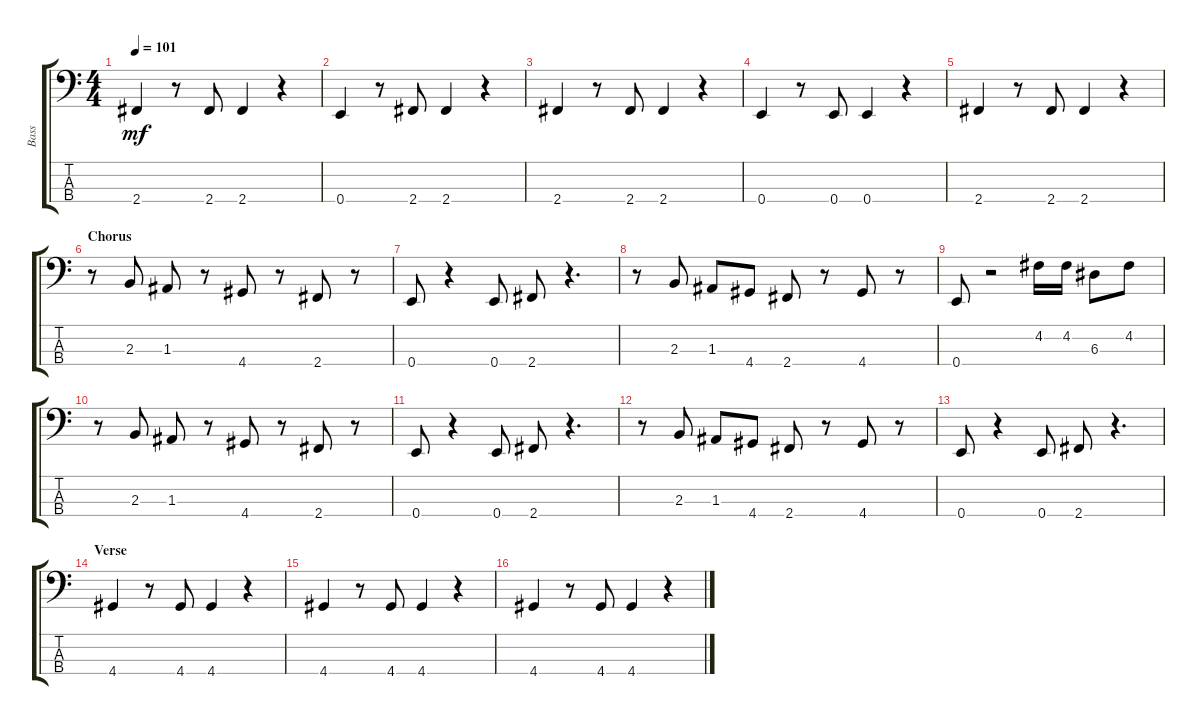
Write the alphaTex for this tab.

\track ("Bass" "Bass") {instrument electricbassfinger}
\staff {score tabs}
\tuning (G2 D2 A1 E1) {hide}
\ts (4 4)
\tempo 101
\clef f4
\ks c
2.4.4{dy mf} r.8 2.4.8 2.4.4 r.4 |
0.4.4 r.8 2.4.8 2.4.4 r.4 |
2.4.4 r.8 2.4.8 2.4.4 r.4 |
0.4.4 r.8 0.4.8 0.4.4 r.4 |
2.4.4 r.8 2.4.8 2.4.4 r.4 |
\section ("" "Chorus")
r.8 2.3.8 1.3.8 r.8 4.4.8 r.8 2.4.8 r.8 |
0.4.8 r.4 0.4.8 2.4.8 r.4{d} |
r.8 2.3.8 1.3.8 4.4.8 2.4.8 r.8 4.4.8 r.8 |
0.4.8 r.2 4.2.16 4.2.16 6.3.8 4.2.8 |
r.8 2.3.8 1.3.8 r.8 4.4.8 r.8 2.4.8 r.8 |
0.4.8 r.4 0.4.8 2.4.8 r.4{d} |
r.8 2.3.8 1.3.8 4.4.8 2.4.8 r.8 4.4.8 r.8 |
0.4.8 r.4 0.4.8 2.4.8 r.4{d} |
\section ("" "Verse")
4.4.4 r.8 4.4.8 4.4.4 r.4 |
4.4.4 r.8 4.4.8 4.4.4 r.4 |
4.4.4 r.8 4.4.8 4.4.4 r.4
